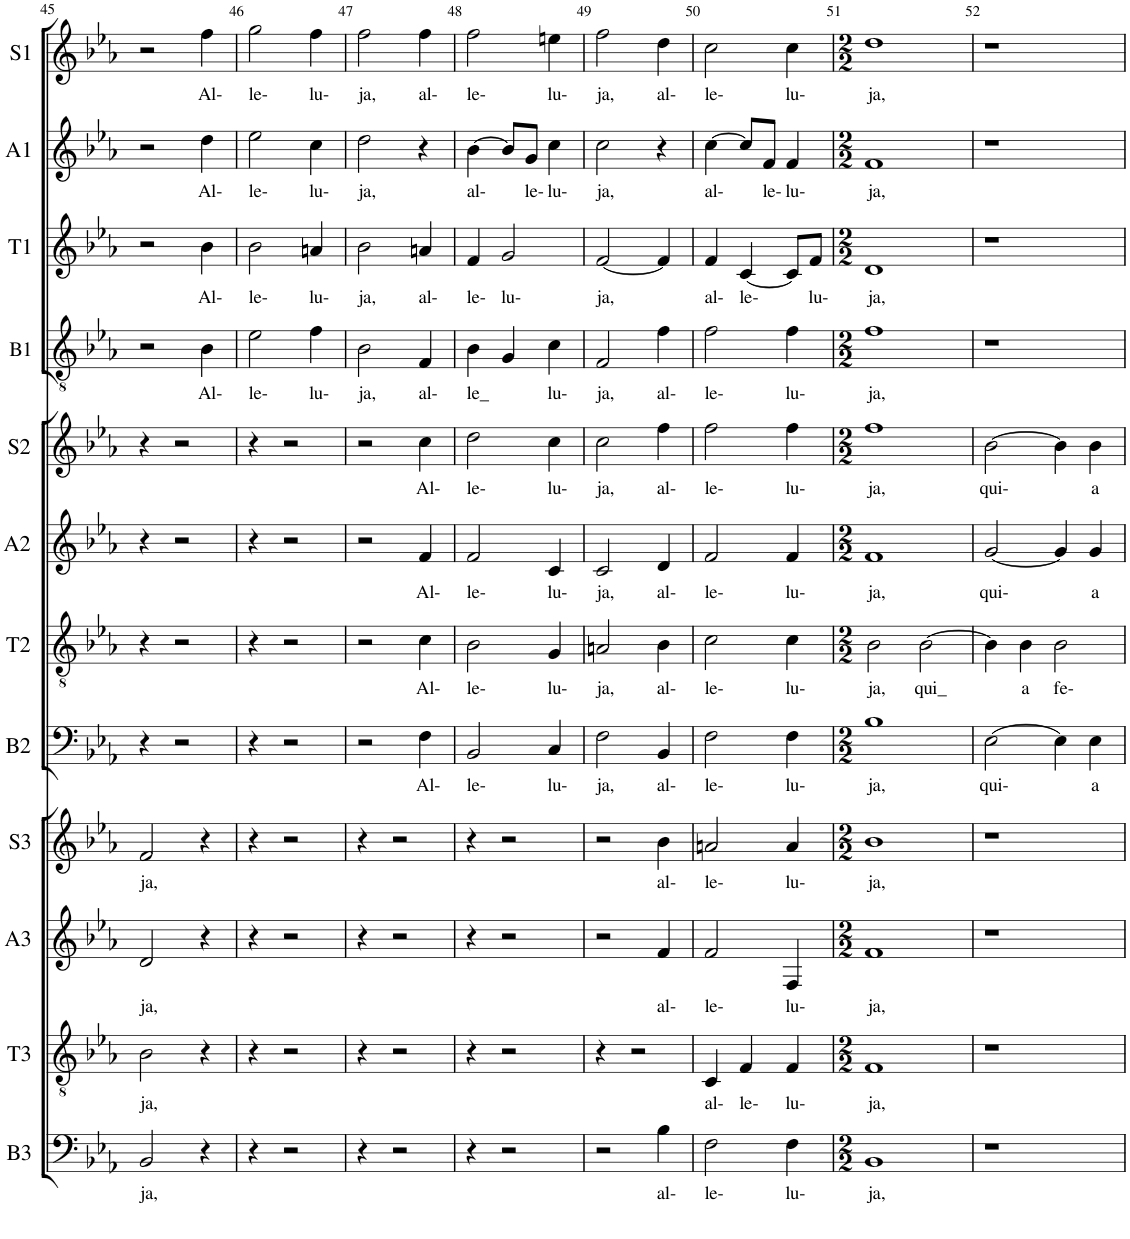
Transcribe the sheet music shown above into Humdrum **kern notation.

**kern	**text	**kern	**text	**kern	**text	**kern	**text	**kern	**text	**kern	**text	**kern	**text	**kern	**text	**kern	**text	**kern	**text	**kern	**text	**kern	**text
*part12	*part12	*part11	*part11	*part10	*part10	*part9	*part9	*part8	*part8	*part7	*part7	*part6	*part6	*part5	*part5	*part4	*part4	*part3	*part3	*part2	*part2	*part1	*part1
*staff12	*staff12	*staff11	*staff11	*staff10	*staff10	*staff9	*staff9	*staff8	*staff8	*staff7	*staff7	*staff6	*staff6	*staff5	*staff5	*staff4	*staff4	*staff3	*staff3	*staff2	*staff2	*staff1	*staff1
*I"B3	*	*I"T3	*	*I"A3	*	*I"S3	*	*I"B2	*	*I"T2	*	*I"A2	*	*I"S2	*	*I"B1	*	*I"T1	*	*I"A1	*	*I"S1	*
*I'B3	*	*I'T3	*	*I'A3	*	*I'S3	*	*I'B2	*	*I'T2	*	*I'A2	*	*I'S2	*	*I'B1	*	*I'T1	*	*I'A1	*	*I'S1	*
!!LO:PB:g=z
*clefF4	*	*clefGv2	*	*clefG2	*	*clefG2	*	*clefF4	*	*clefGv2	*	*clefG2	*	*clefG2	*	*clefGv2	*	*clefG2	*	*clefG2	*	*clefG2	*
*Trd7c12	*	*	*	*	*	*	*	*Trd7c12	*	*	*	*	*	*	*	*Trd7c12	*	*	*	*	*	*	*
*k[b-e-a-]	*	*k[b-e-a-]	*	*k[b-e-a-]	*	*k[b-e-a-]	*	*k[b-e-a-]	*	*k[b-e-a-]	*	*k[b-e-a-]	*	*k[b-e-a-]	*	*k[b-e-a-]	*	*k[b-e-a-]	*	*k[b-e-a-]	*	*k[b-e-a-]	*
*M3/4	*	*M3/4	*	*M3/4	*	*M3/4	*	*M3/4	*	*M3/4	*	*M3/4	*	*M3/4	*	*M3/4	*	*M3/4	*	*M3/4	*	*M3/4	*
=45	=45	=45	=45	=45	=45	=45	=45	=45	=45	=45	=45	=45	=45	=45	=45	=45	=45	=45	=45	=45	=45	=45	=45
!	!LO:LY:b	!	!LO:LY:b	!	!LO:LY:b	!	!LO:LY:b	!	!	!	!	!	!	!	!	!	!	!	!	!	!	!	!
2BB-/	ja,	2B-\	ja,	2d/	ja,	2f/	ja,	4r	.	4r	.	4r	.	4r	.	2r	.	2r	.	2r	.	2r	.
.	.	.	.	.	.	.	.	2r	.	2r	.	2r	.	2r	.	.	.	.	.	.	.	.	.
!	!	!	!	!	!	!	!	!	!	!	!	!	!	!	!	!	!LO:LY:b	!	!LO:LY:b	!	!LO:LY:b	!	!LO:LY:b
4r	.	4r	.	4r	.	4r	.	.	.	.	.	.	.	.	.	4B-\	Al-	4b-\	Al-	4dd\	Al-	4ff\	Al-
=46	=46	=46	=46	=46	=46	=46	=46	=46	=46	=46	=46	=46	=46	=46	=46	=46	=46	=46	=46	=46	=46	=46	=46
!	!	!	!	!	!	!	!	!	!	!	!	!	!	!	!	!	!LO:LY:b	!	!LO:LY:b	!	!LO:LY:b	!	!LO:LY:b
4r	.	4r	.	4r	.	4r	.	4r	.	4r	.	4r	.	4r	.	2e-\	le-	2b-\	le-	2ee-\	le-	2gg\	le-
2r	.	2r	.	2r	.	2r	.	2r	.	2r	.	2r	.	2r	.	.	.	.	.	.	.	.	.
!	!	!	!	!	!	!	!	!	!	!	!	!	!	!	!	!	!LO:LY:b	!	!LO:LY:b	!	!LO:LY:b	!	!LO:LY:b
.	.	.	.	.	.	.	.	.	.	.	.	.	.	.	.	4f\	lu-	4an/	lu-	4cc\	lu-	4ff\	lu-
=47	=47	=47	=47	=47	=47	=47	=47	=47	=47	=47	=47	=47	=47	=47	=47	=47	=47	=47	=47	=47	=47	=47	=47
!	!	!	!	!	!	!	!	!	!	!	!	!	!	!	!	!	!LO:LY:b	!	!LO:LY:b	!	!LO:LY:b	!	!LO:LY:b
4r	.	4r	.	4r	.	4r	.	2r	.	2r	.	2r	.	2r	.	2B-\	ja,	2b-\	ja,	2dd\	ja,	2ff\	ja,
2r	.	2r	.	2r	.	2r	.	.	.	.	.	.	.	.	.	.	.	.	.	.	.	.	.
!	!	!	!	!	!	!	!	!	!LO:LY:b	!	!LO:LY:b	!	!LO:LY:b	!	!LO:LY:b	!	!LO:LY:b	!	!LO:LY:b	!	!	!	!LO:LY:b
.	.	.	.	.	.	.	.	4F\	Al-	4c\	Al-	4f/	Al-	4cc\	Al-	4F/	al-	4an/	al-	4r	.	4ff\	al-
=48	=48	=48	=48	=48	=48	=48	=48	=48	=48	=48	=48	=48	=48	=48	=48	=48	=48	=48	=48	=48	=48	=48	=48
!	!	!	!	!	!	!	!	!	!LO:LY:b	!	!LO:LY:b	!	!LO:LY:b	!	!LO:LY:b	!	!LO:LY:b	!	!LO:LY:b	!	!LO:LY:b	!	!LO:LY:b
4r	.	4r	.	4r	.	4r	.	2BB-/	le-	2B-\	le-	2f/	le-	2dd\	le-	4B-\	le_	4f/	le-	[4b-\	al-	2ff\	le-
!	!	!	!	!	!	!	!	!	!	!	!	!	!	!	!	!	!	!	!LO:LY:b	!	!	!	!
2r	.	2r	.	2r	.	2r	.	.	.	.	.	.	.	.	.	4G/	.	2g/	lu-	8b-/L]	.	.	.
!	!	!	!	!	!	!	!	!	!	!	!	!	!	!	!	!	!	!	!	!	!LO:LY:b	!	!
.	.	.	.	.	.	.	.	.	.	.	.	.	.	.	.	.	.	.	.	8g/J	le-	.	.
!	!	!	!	!	!	!	!	!	!LO:LY:b	!	!LO:LY:b	!	!LO:LY:b	!	!LO:LY:b	!	!LO:LY:b	!	!	!	!LO:LY:b	!	!LO:LY:b
.	.	.	.	.	.	.	.	4C/	lu-	4G/	lu-	4c/	lu-	4cc\	lu-	4c\	lu-	.	.	4cc\	lu-	4een\	lu-
=49	=49	=49	=49	=49	=49	=49	=49	=49	=49	=49	=49	=49	=49	=49	=49	=49	=49	=49	=49	=49	=49	=49	=49
!	!	!	!	!	!	!	!	!	!LO:LY:b	!	!LO:LY:b	!	!LO:LY:b	!	!LO:LY:b	!	!LO:LY:b	!	!LO:LY:b	!	!LO:LY:b	!	!LO:LY:b
2r	.	4r	.	2r	.	2r	.	2F\	ja,	2An/	ja,	2c/	ja,	2cc\	ja,	2F/	ja,	[2f/	ja,	2cc\	ja,	2ff\	ja,
.	.	2r	.	.	.	.	.	.	.	.	.	.	.	.	.	.	.	.	.	.	.	.	.
!	!LO:LY:b	!	!	!	!LO:LY:b	!	!LO:LY:b	!	!LO:LY:b	!	!LO:LY:b	!	!LO:LY:b	!	!LO:LY:b	!	!LO:LY:b	!	!	!	!	!	!LO:LY:b
4B-\	al-	.	.	4f/	al-	4b-\	al-	4BB-/	al-	4B-\	al-	4d/	al-	4ff\	al-	4f\	al-	4f/]	.	4r	.	4dd\	al-
=50	=50	=50	=50	=50	=50	=50	=50	=50	=50	=50	=50	=50	=50	=50	=50	=50	=50	=50	=50	=50	=50	=50	=50
!	!LO:LY:b	!	!LO:LY:b	!	!LO:LY:b	!	!LO:LY:b	!	!LO:LY:b	!	!LO:LY:b	!	!LO:LY:b	!	!LO:LY:b	!	!LO:LY:b	!	!LO:LY:b	!	!LO:LY:b	!	!LO:LY:b
2F\	le-	4C/	al-	2f/	le-	2an/	le-	2F\	le-	2c\	le-	2f/	le-	2ff\	le-	2f\	le-	4f/	al-	[4cc\	al-	2cc\	le-
!	!	!	!LO:LY:b	!	!	!	!	!	!	!	!	!	!	!	!	!	!	!	!LO:LY:b	!	!	!	!
.	.	4F/	le-	.	.	.	.	.	.	.	.	.	.	.	.	.	.	[4c/	le-	8cc/L]	.	.	.
!	!	!	!	!	!	!	!	!	!	!	!	!	!	!	!	!	!	!	!	!	!LO:LY:b	!	!
.	.	.	.	.	.	.	.	.	.	.	.	.	.	.	.	.	.	.	.	8f/J	le-	.	.
!	!LO:LY:b	!	!LO:LY:b	!	!LO:LY:b	!	!LO:LY:b	!	!LO:LY:b	!	!LO:LY:b	!	!LO:LY:b	!	!LO:LY:b	!	!LO:LY:b	!	!	!	!LO:LY:b	!	!LO:LY:b
4F\	lu-	4F/	lu-	4F/	lu-	4a/	lu-	4F\	lu-	4c\	lu-	4f/	lu-	4ff\	lu-	4f\	lu-	8c/L]	.	4f/	lu-	4cc\	lu-
!	!	!	!	!	!	!	!	!	!	!	!	!	!	!	!	!	!	!	!LO:LY:b	!	!	!	!
.	.	.	.	.	.	.	.	.	.	.	.	.	.	.	.	.	.	8f/J	lu-	.	.	.	.
=51	=51	=51	=51	=51	=51	=51	=51	=51	=51	=51	=51	=51	=51	=51	=51	=51	=51	=51	=51	=51	=51	=51	=51
*M2/2	*	*M2/2	*	*M2/2	*	*M2/2	*	*M2/2	*	*M2/2	*	*M2/2	*	*M2/2	*	*M2/2	*	*M2/2	*	*M2/2	*	*M2/2	*
!	!LO:LY:b	!	!LO:LY:b	!	!LO:LY:b	!	!LO:LY:b	!	!LO:LY:b	!	!LO:LY:b	!	!LO:LY:b	!	!LO:LY:b	!	!LO:LY:b	!	!LO:LY:b	!	!LO:LY:b	!	!LO:LY:b
1BB-	ja,	1F	ja,	1f	ja,	1b-	ja,	1B-	ja,	2B-\	ja,	1f	ja,	1ff	ja,	1f	ja,	1d	ja,	1f	ja,	1dd	ja,
!	!	!	!	!	!	!	!	!	!	!	!LO:LY:b	!	!	!	!	!	!	!	!	!	!	!	!
.	.	.	.	.	.	.	.	.	.	[2B-\	qui_	.	.	.	.	.	.	.	.	.	.	.	.
=52	=52	=52	=52	=52	=52	=52	=52	=52	=52	=52	=52	=52	=52	=52	=52	=52	=52	=52	=52	=52	=52	=52	=52
!	!	!	!	!	!	!	!	!	!LO:LY:b	!	!	!	!LO:LY:b	!	!LO:LY:b	!	!	!	!	!	!	!	!
1r	.	1r	.	1r	.	1r	.	[2E-\	qui-	4B-\]	.	[2g/	qui-	[2b-\	qui-	1r	.	1r	.	1r	.	1r	.
!	!	!	!	!	!	!	!	!	!	!	!LO:LY:b	!	!	!	!	!	!	!	!	!	!	!	!
.	.	.	.	.	.	.	.	.	.	4B-\	a	.	.	.	.	.	.	.	.	.	.	.	.
!	!	!	!	!	!	!	!	!	!	!	!LO:LY:b	!	!	!	!	!	!	!	!	!	!	!	!
.	.	.	.	.	.	.	.	4E-\]	.	2B-\	fe-	4g/]	.	4b-\]	.	.	.	.	.	.	.	.	.
!	!	!	!	!	!	!	!	!	!LO:LY:b	!	!	!	!LO:LY:b	!	!LO:LY:b	!	!	!	!	!	!	!	!
.	.	.	.	.	.	.	.	4E-\	a	.	.	4g/	a	4b-\	a	.	.	.	.	.	.	.	.
=	=	=	=	=	=	=	=	=	=	=	=	=	=	=	=	=	=	=	=	=	=	=	=
*-	*-	*-	*-	*-	*-	*-	*-	*-	*-	*-	*-	*-	*-	*-	*-	*-	*-	*-	*-	*-	*-	*-	*-
